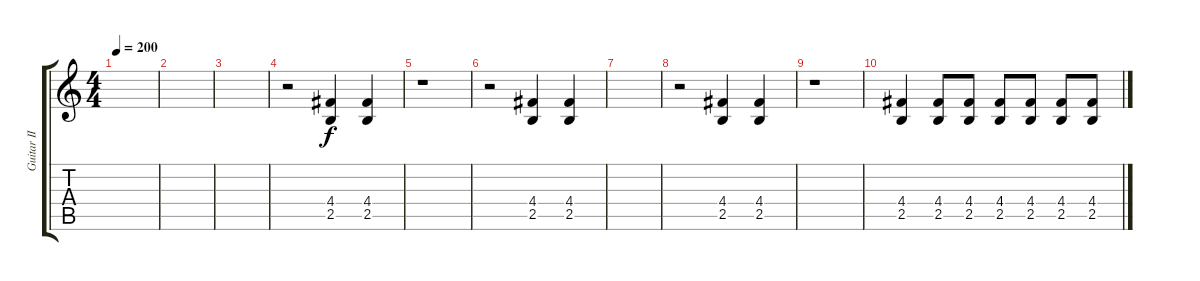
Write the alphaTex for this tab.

\track ("Guitar II" "Guitar II") {instrument distortionguitar}
\staff {score tabs}
\tuning (E4 B3 G3 D3 A2 E2) {hide}
\ts (4 4)
\tempo 200
\clef g2
\ks c
|
|
|
r.2 (4.4 2.5).4 (4.4 2.5).4 |
r.1 |
r.2 (4.4 2.5).4 (4.4 2.5).4 |
|
r.2 (4.4 2.5).4 (4.4 2.5).4 |
r.1 |
(4.4 2.5).4 (4.4 2.5).8 (4.4 2.5).8 (4.4 2.5).8 (4.4 2.5).8 (4.4 2.5).8 (4.4 2.5).8
